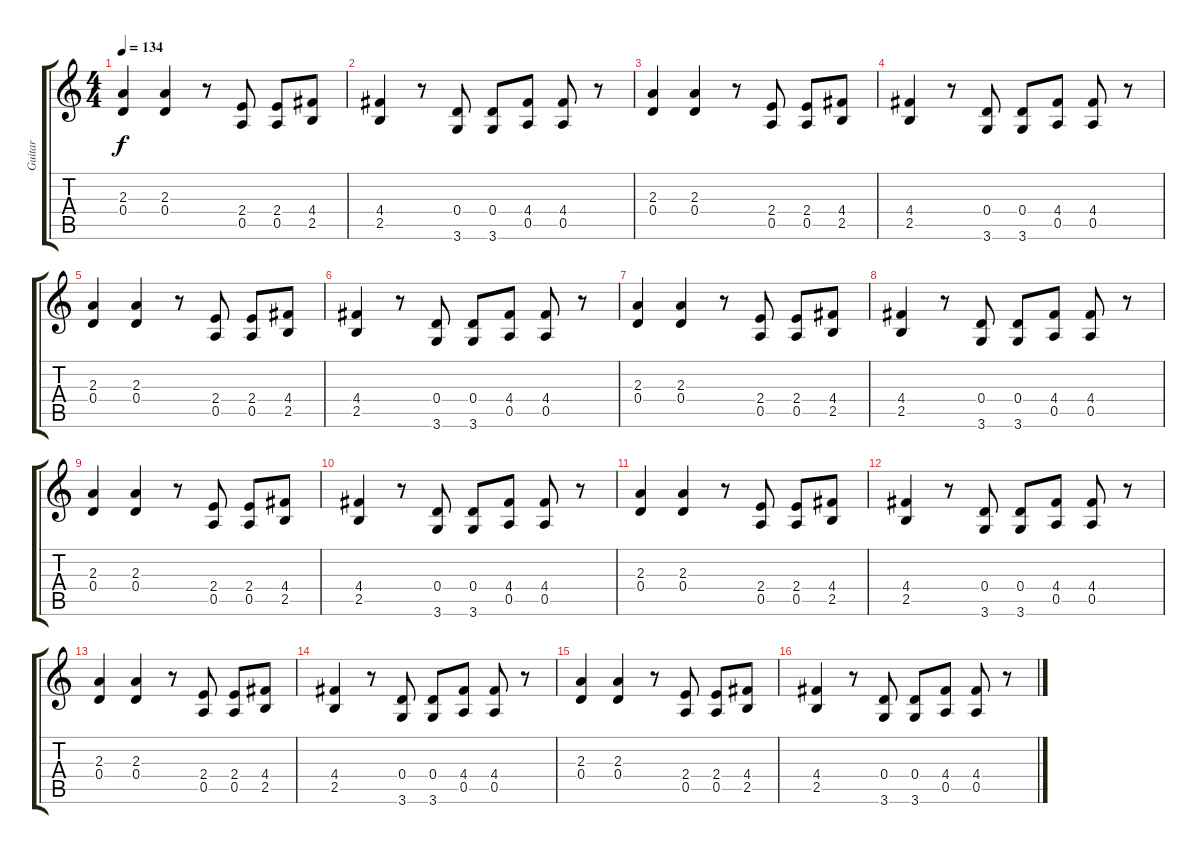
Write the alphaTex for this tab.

\track ("Guitar" "Guitar") {instrument distortionguitar}
\staff {score tabs}
\tuning (E4 B3 G3 D3 A2 E2) {hide}
\ts (4 4)
\tempo 134
\clef g2
\ks c
(2.3 0.4).4{dy f instrument distortionguitar} (2.3 0.4).4 r.8 (2.4 0.5).8 (2.4 0.5).8 (4.4 2.5).8 |
(4.4 2.5).4 r.8 (0.4 3.6).8 (0.4 3.6).8 (4.4 0.5).8 (4.4 0.5).8 r.8 |
(2.3 0.4).4 (2.3 0.4).4 r.8 (2.4 0.5).8 (2.4 0.5).8 (4.4 2.5).8 |
(4.4 2.5).4 r.8 (0.4 3.6).8 (0.4 3.6).8 (4.4 0.5).8 (4.4 0.5).8 r.8 |
(2.3 0.4).4 (2.3 0.4).4 r.8 (2.4 0.5).8 (2.4 0.5).8 (4.4 2.5).8 |
(4.4 2.5).4 r.8 (0.4 3.6).8 (0.4 3.6).8 (4.4 0.5).8 (4.4 0.5).8 r.8 |
(2.3 0.4).4 (2.3 0.4).4 r.8 (2.4 0.5).8 (2.4 0.5).8 (4.4 2.5).8 |
(4.4 2.5).4 r.8 (0.4 3.6).8 (0.4 3.6).8 (4.4 0.5).8 (4.4 0.5).8 r.8 |
(2.3 0.4).4 (2.3 0.4).4 r.8 (2.4 0.5).8 (2.4 0.5).8 (4.4 2.5).8 |
(4.4 2.5).4 r.8 (0.4 3.6).8 (0.4 3.6).8 (4.4 0.5).8 (4.4 0.5).8 r.8 |
(2.3 0.4).4 (2.3 0.4).4 r.8 (2.4 0.5).8 (2.4 0.5).8 (4.4 2.5).8 |
(4.4 2.5).4 r.8 (0.4 3.6).8 (0.4 3.6).8 (4.4 0.5).8 (4.4 0.5).8 r.8 |
(2.3 0.4).4 (2.3 0.4).4 r.8 (2.4 0.5).8 (2.4 0.5).8 (4.4 2.5).8 |
(4.4 2.5).4 r.8 (0.4 3.6).8 (0.4 3.6).8 (4.4 0.5).8 (4.4 0.5).8 r.8 |
(2.3 0.4).4 (2.3 0.4).4 r.8 (2.4 0.5).8 (2.4 0.5).8 (4.4 2.5).8 |
(4.4 2.5).4 r.8 (0.4 3.6).8 (0.4 3.6).8 (4.4 0.5).8 (4.4 0.5).8 r.8
